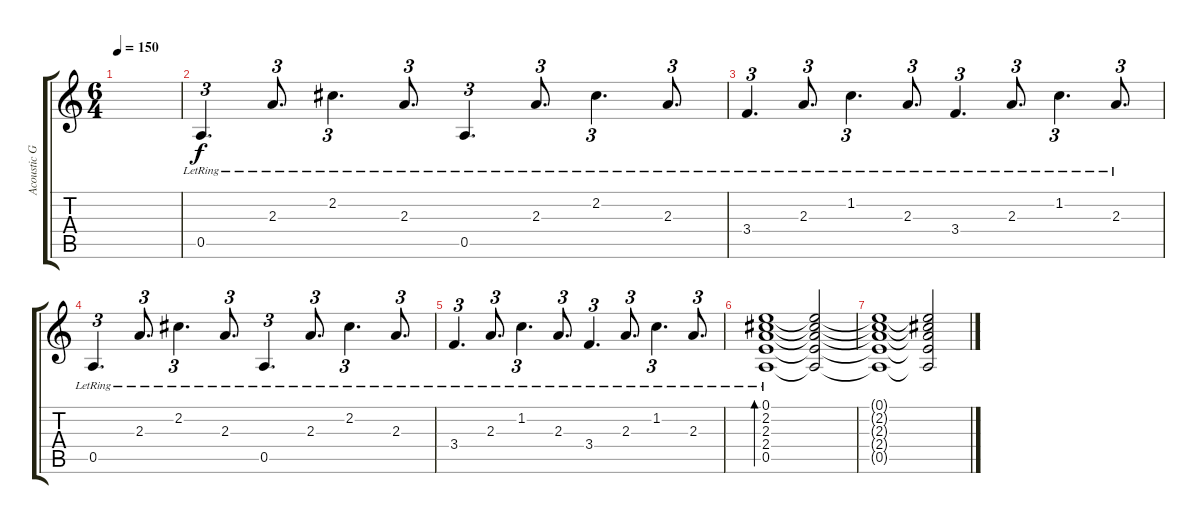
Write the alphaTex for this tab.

\track ("Acoustic Guitar" "Acoustic G") {instrument acousticguitarsteel}
\staff {score tabs}
\tuning (E4 B3 G3 D3 A2 D2) {hide}
\ts (6 4)
\tempo 150
\clef g2
\ks c
|
0.5{lr}.4{d tu (3 2)} 2.3{lr}.8{d tu (3 2)} 2.2{lr}.4{d tu (3 2)} 2.3{lr}.8{d tu (3 2)} 0.5{lr}.4{d tu (3 2)} 2.3{lr}.8{d tu (3 2)} 2.2{lr}.4{d tu (3 2)} 2.3{lr}.8{d tu (3 2)} |
3.4{lr}.4{d tu (3 2)} 2.3{lr}.8{d tu (3 2)} 1.2{lr}.4{d tu (3 2)} 2.3{lr}.8{d tu (3 2)} 3.4{lr}.4{d tu (3 2)} 2.3{lr}.8{d tu (3 2)} 1.2{lr}.4{d tu (3 2)} 2.3{lr}.8{d tu (3 2)} |
0.5{lr}.4{d tu (3 2)} 2.3{lr}.8{d tu (3 2)} 2.2{lr}.4{d tu (3 2)} 2.3{lr}.8{d tu (3 2)} 0.5{lr}.4{d tu (3 2)} 2.3{lr}.8{d tu (3 2)} 2.2{lr}.4{d tu (3 2)} 2.3{lr}.8{d tu (3 2)} |
3.4{lr}.4{d tu (3 2)} 2.3{lr}.8{d tu (3 2)} 1.2{lr}.4{d tu (3 2)} 2.3{lr}.8{d tu (3 2)} 3.4{lr}.4{d tu (3 2)} 2.3{lr}.8{d tu (3 2)} 1.2{lr}.4{d tu (3 2)} 2.3{lr}.8{d tu (3 2)} |
(0.1 2.2 2.3 2.4 0.5{lr}).1{bd 480} (0.1{t} 2.2{t} 2.3{t} 2.4{t} 0.5{t}).2 |
(0.1{t} 2.2{t} 2.3{t} 2.4{t} 0.5{t}).1 (0.1{t} 2.2{t} 2.3{t} 2.4{t} 0.5{t}).2
